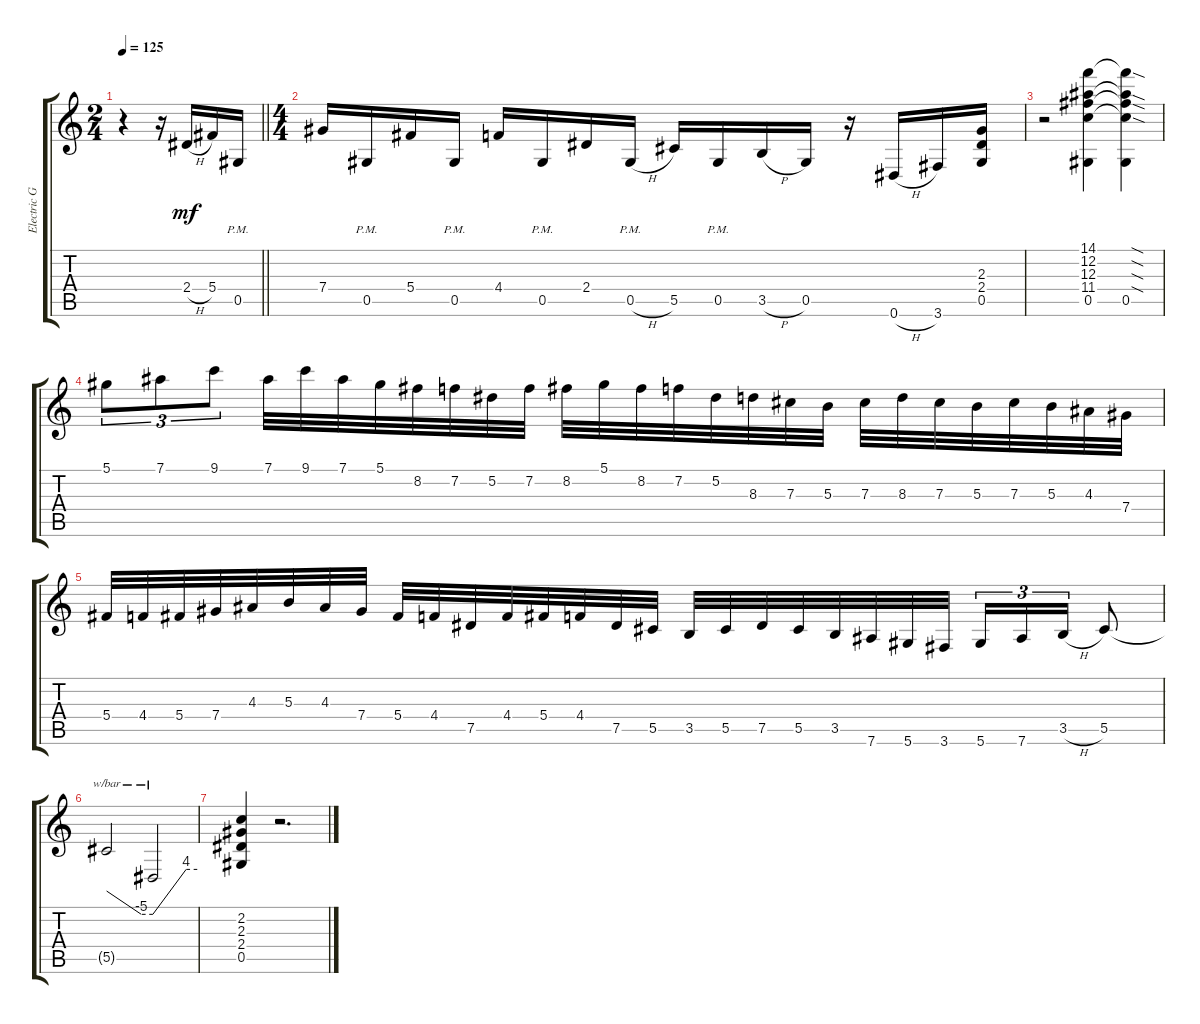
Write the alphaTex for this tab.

\track ("Electric Guitar" "Electric G") {instrument distortionguitar}
\staff {score tabs}
\tuning (Eb4 Bb3 Gb3 Db3 Ab2 Eb2) {hide}
\ts (2 4)
\tempo 125
\clef g2
\barLineRight lightlight
\ks c
r.4{dy mf} r.16 2.4{h}.16 5.4.16 0.5{pm}.16 |
\ts (4 4)
7.4.16 0.5{pm}.16 5.4.16 0.5{pm}.16 4.4.16 0.5{pm}.16 2.4.16 0.5{h pm}.16 5.5.16 0.5{pm}.16 3.5{h}.16 0.5.16 r.16 0.6{h}.16 3.6.16 (2.3 2.4 0.5).16 |
r.2 (14.1 12.2 12.3 11.4 0.5).4 (14.1{sod t} 12.2{sod t} 12.3{sod t} 11.4{sod t} 0.5).4 |
5.1.8{tu (3 2)} 7.1.8{tu (3 2)} 9.1.8{tu (3 2)} 7.1.32 9.1.32 7.1.32 5.1.32 8.2.32 7.2.32 5.2.32 7.2.32 8.2.32 5.1.32 8.2.32 7.2.32 5.2.32 8.3.32 7.3.32 5.3.32 7.3.32 8.3.32 7.3.32 5.3.32 7.3.32 5.3.32 4.3.32 7.4.32 |
5.4.32 4.4.32 5.4.32 7.4.32 4.3.32 5.3.32 4.3.32 7.4.32 5.4.32 4.4.32 7.5.32 4.4.32 5.4.32 4.4.32 7.5.32 5.5.32 3.5.32 5.5.32 7.5.32 5.5.32 3.5.32 7.6.32 5.6.32 3.6.32 5.6.16{tu (3 2)} 7.6.16{tu (3 2)} 3.5{h}.16{tu (3 2)} 5.5.8 |
5.5{t}.2{tbe (custom default 0 0 45 -20 60 -20)} 5.5{t}.2{tbe (custom default 0 -20 45 16 60 16)} |
(2.2 2.3 2.4 0.5).4 r.2{d}
